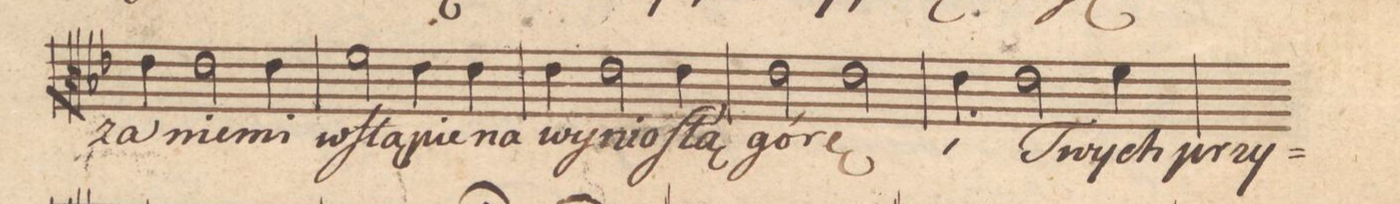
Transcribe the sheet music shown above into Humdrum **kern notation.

**kern	**text	**dynam
*I"Alto.	*	*
*clefC3	*	*
*k[b-e-]	*	*
*met(C.|)	*	*
*M2/2	*	*
4e-\	za	.
2e-\	nie-	.
4e-\	-mi	.
=49	=49	=49
2f\	wſtą-	.
4e-\	-pie	.
4e-\	na	.
=50	=50	=50
4e-\	wy-	.
2e-\	-nio-	.
4e-\	-ſłą	.
=51	=51	=51
2e-\	gó-	.
2e-\	-rę	.
=52	=52	=52
4e-\	i	.
2e-\	Twych	.
4f\	przy-	.
=53	=53	=53
*-	*-	*-
